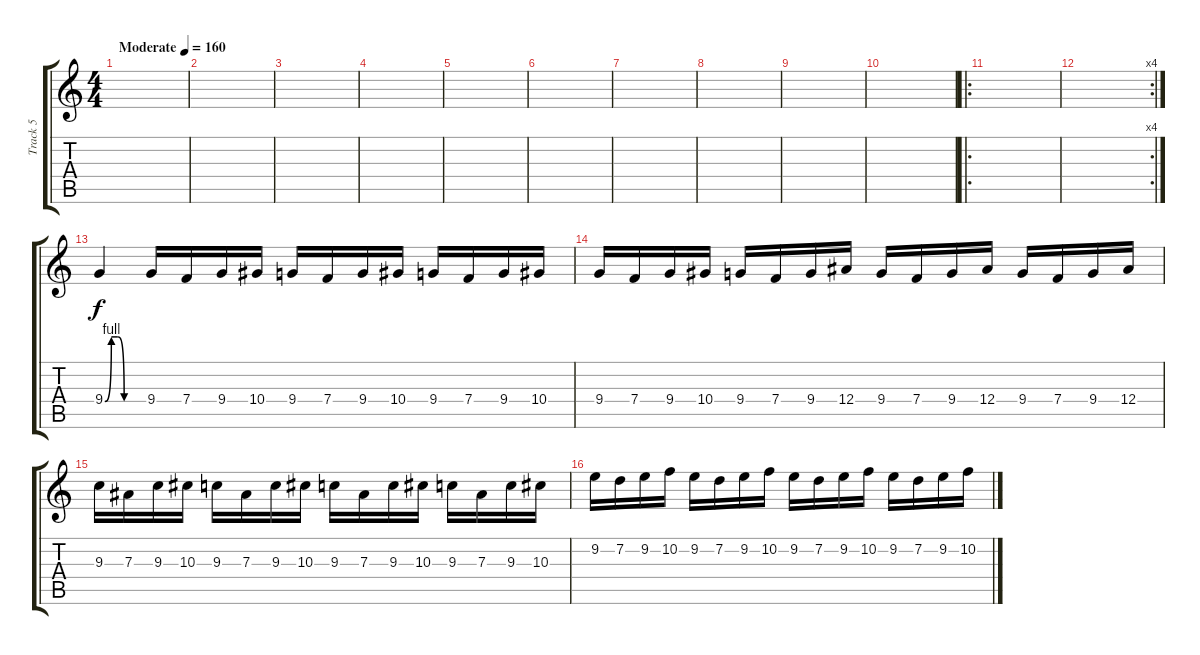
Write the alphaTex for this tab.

\track ("Track 5" "Track 5") {instrument acousticguitarsteel}
\staff {score tabs}
\tuning (C4 G3 Eb3 Bb2 F2 C2) {hide}
\ts (4 4)
\tempo (160 "Moderate")
\clef g2
\ks c
|
|
|
|
|
|
|
|
|
|
\ro
|
\rc 4
|
9.4{be (custom 0 0 10 4 20 4 30 0 60 0)}.4 9.4.16 7.4.16 9.4.16 10.4.16 9.4.16 7.4.16 9.4.16 10.4.16 9.4.16 7.4.16 9.4.16 10.4.16 |
9.4.16 7.4.16 9.4.16 10.4.16 9.4.16 7.4.16 9.4.16 12.4.16 9.4.16 7.4.16 9.4.16 12.4.16 9.4.16 7.4.16 9.4.16 12.4.16 |
9.3.16 7.3.16 9.3.16 10.3.16 9.3.16 7.3.16 9.3.16 10.3.16 9.3.16 7.3.16 9.3.16 10.3.16 9.3.16 7.3.16 9.3.16 10.3.16 |
9.2.16 7.2.16 9.2.16 10.2.16 9.2.16 7.2.16 9.2.16 10.2.16 9.2.16 7.2.16 9.2.16 10.2.16 9.2.16 7.2.16 9.2.16 10.2.16
